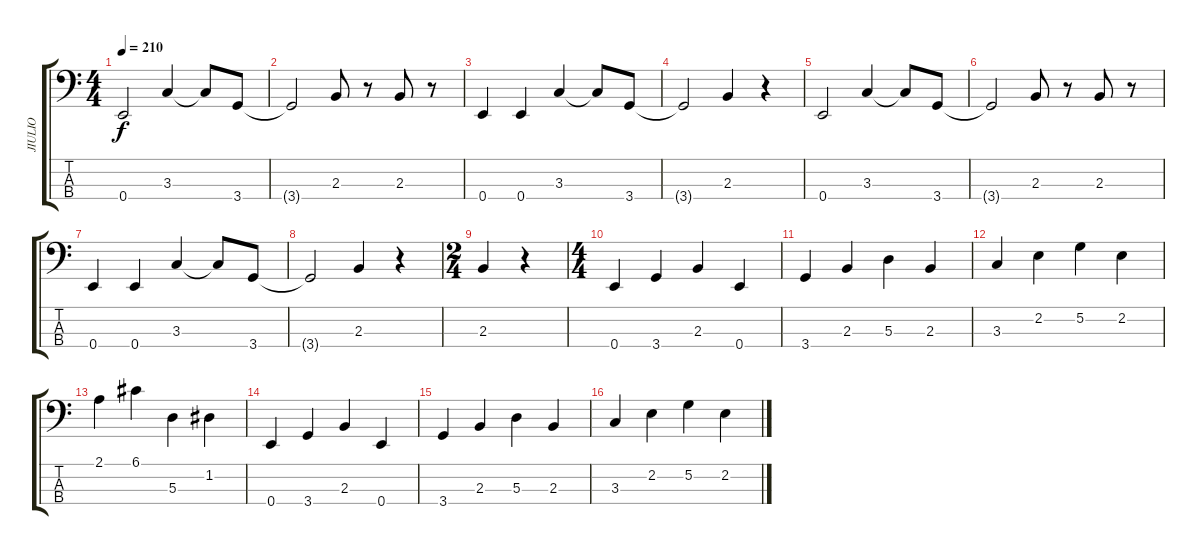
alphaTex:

\track ("JIULIO" "JIULIO") {instrument electricbasspick}
\staff {score tabs}
\tuning (G2 D2 A1 E1) {hide}
\ts (4 4)
\tempo 210
\clef f4
\ks c
0.4.2{dy f} 3.3.4 3.3{t}.8 3.4.8 |
3.4{t}.2 2.3.8 r.8 2.3.8 r.8 |
0.4.4 0.4.4 3.3.4 3.3{t}.8 3.4.8 |
3.4{t}.2 2.3.4 r.4 |
0.4.2 3.3.4 3.3{t}.8 3.4.8 |
3.4{t}.2 2.3.8 r.8 2.3.8 r.8 |
0.4.4 0.4.4 3.3.4 3.3{t}.8 3.4.8 |
3.4{t}.2 2.3.4 r.4 |
\ts (2 4)
2.3.4 r.4 |
\ts (4 4)
0.4.4 3.4.4 2.3.4 0.4.4 |
3.4.4 2.3.4 5.3.4 2.3.4 |
3.3.4 2.2.4 5.2.4 2.2.4 |
2.1.4 6.1.4 5.3.4 1.2.4 |
0.4.4 3.4.4 2.3.4 0.4.4 |
3.4.4 2.3.4 5.3.4 2.3.4 |
3.3.4 2.2.4 5.2.4 2.2.4
